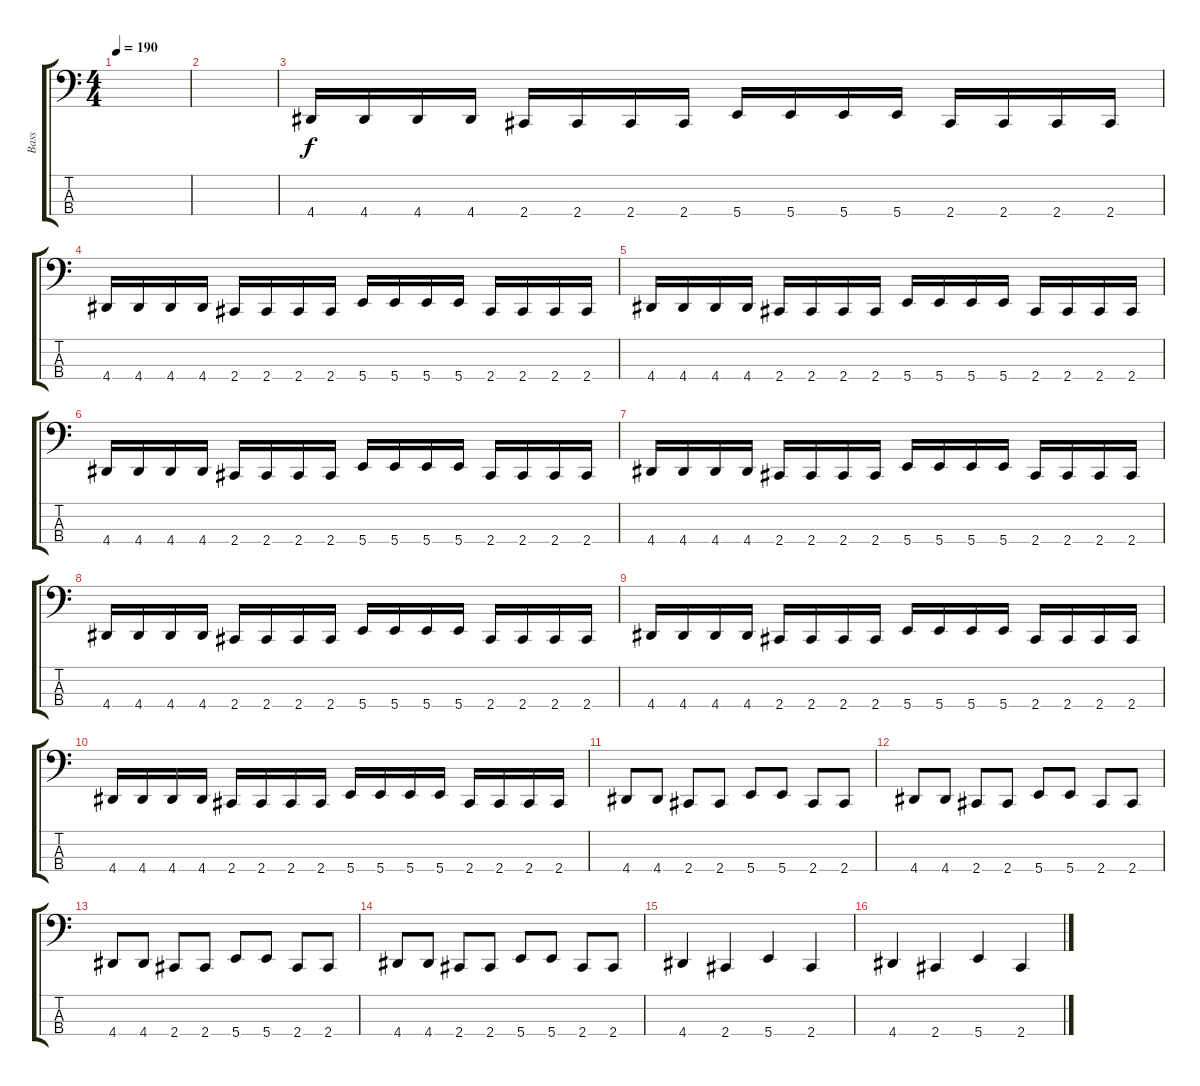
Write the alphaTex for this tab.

\track ("Bass" "Bass") {instrument electricbasspick}
\staff {score tabs}
\tuning (E2 B1 Gb1 B0) {hide}
\ts (4 4)
\tempo 190
\clef f4
\ks c
|
|
4.4.16 4.4.16 4.4.16 4.4.16 2.4.16 2.4.16 2.4.16 2.4.16 5.4.16 5.4.16 5.4.16 5.4.16 2.4.16 2.4.16 2.4.16 2.4.16 |
4.4.16 4.4.16 4.4.16 4.4.16 2.4.16 2.4.16 2.4.16 2.4.16 5.4.16 5.4.16 5.4.16 5.4.16 2.4.16 2.4.16 2.4.16 2.4.16 |
4.4.16 4.4.16 4.4.16 4.4.16 2.4.16 2.4.16 2.4.16 2.4.16 5.4.16 5.4.16 5.4.16 5.4.16 2.4.16 2.4.16 2.4.16 2.4.16 |
4.4.16 4.4.16 4.4.16 4.4.16 2.4.16 2.4.16 2.4.16 2.4.16 5.4.16 5.4.16 5.4.16 5.4.16 2.4.16 2.4.16 2.4.16 2.4.16 |
4.4.16 4.4.16 4.4.16 4.4.16 2.4.16 2.4.16 2.4.16 2.4.16 5.4.16 5.4.16 5.4.16 5.4.16 2.4.16 2.4.16 2.4.16 2.4.16 |
4.4.16 4.4.16 4.4.16 4.4.16 2.4.16 2.4.16 2.4.16 2.4.16 5.4.16 5.4.16 5.4.16 5.4.16 2.4.16 2.4.16 2.4.16 2.4.16 |
4.4.16 4.4.16 4.4.16 4.4.16 2.4.16 2.4.16 2.4.16 2.4.16 5.4.16 5.4.16 5.4.16 5.4.16 2.4.16 2.4.16 2.4.16 2.4.16 |
4.4.16 4.4.16 4.4.16 4.4.16 2.4.16 2.4.16 2.4.16 2.4.16 5.4.16 5.4.16 5.4.16 5.4.16 2.4.16 2.4.16 2.4.16 2.4.16 |
4.4.8 4.4.8 2.4.8 2.4.8 5.4.8 5.4.8 2.4.8 2.4.8 |
4.4.8 4.4.8 2.4.8 2.4.8 5.4.8 5.4.8 2.4.8 2.4.8 |
4.4.8 4.4.8 2.4.8 2.4.8 5.4.8 5.4.8 2.4.8 2.4.8 |
4.4.8 4.4.8 2.4.8 2.4.8 5.4.8 5.4.8 2.4.8 2.4.8 |
4.4.4 2.4.4 5.4.4 2.4.4 |
4.4.4 2.4.4 5.4.4 2.4.4
